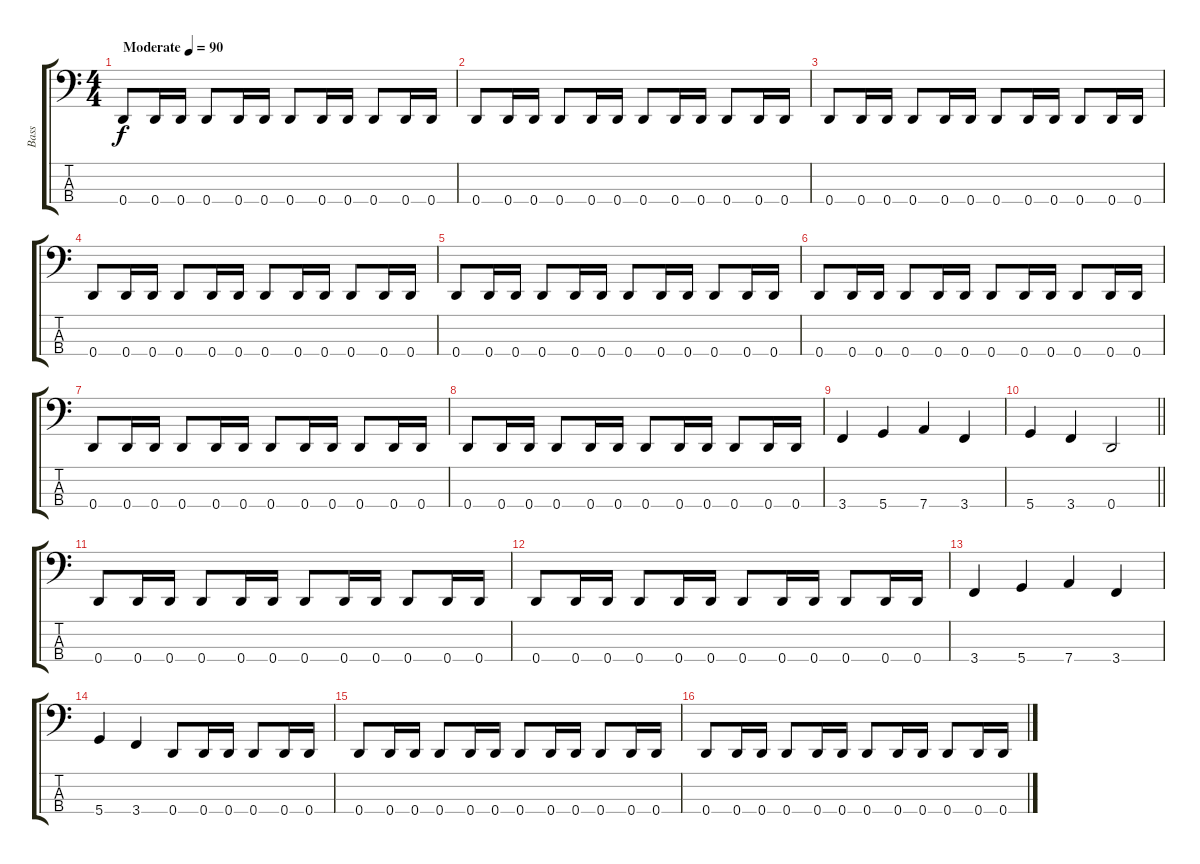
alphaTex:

\track ("Bass" "Bass") {instrument synthbass2}
\staff {score tabs}
\tuning (F2 C2 G1 D1) {hide}
\ts (4 4)
\tempo (90 "Moderate")
\clef f4
\ks c
0.4.8{dy f instrument synthbass2} 0.4.16 0.4.16 0.4.8 0.4.16 0.4.16 0.4.8 0.4.16 0.4.16 0.4.8 0.4.16 0.4.16 |
0.4.8 0.4.16 0.4.16 0.4.8 0.4.16 0.4.16 0.4.8 0.4.16 0.4.16 0.4.8 0.4.16 0.4.16 |
0.4.8 0.4.16 0.4.16 0.4.8 0.4.16 0.4.16 0.4.8 0.4.16 0.4.16 0.4.8 0.4.16 0.4.16 |
0.4.8 0.4.16 0.4.16 0.4.8 0.4.16 0.4.16 0.4.8 0.4.16 0.4.16 0.4.8 0.4.16 0.4.16 |
0.4.8 0.4.16 0.4.16 0.4.8 0.4.16 0.4.16 0.4.8 0.4.16 0.4.16 0.4.8 0.4.16 0.4.16 |
0.4.8 0.4.16 0.4.16 0.4.8 0.4.16 0.4.16 0.4.8 0.4.16 0.4.16 0.4.8 0.4.16 0.4.16 |
0.4.8 0.4.16 0.4.16 0.4.8 0.4.16 0.4.16 0.4.8 0.4.16 0.4.16 0.4.8 0.4.16 0.4.16 |
0.4.8 0.4.16 0.4.16 0.4.8 0.4.16 0.4.16 0.4.8 0.4.16 0.4.16 0.4.8 0.4.16 0.4.16 |
3.4.4 5.4.4 7.4.4 3.4.4 |
\barLineRight lightlight
5.4.4 3.4.4 0.4.2 |
\section ("" "")
0.4.8 0.4.16 0.4.16 0.4.8 0.4.16 0.4.16 0.4.8 0.4.16 0.4.16 0.4.8 0.4.16 0.4.16 |
0.4.8 0.4.16 0.4.16 0.4.8 0.4.16 0.4.16 0.4.8 0.4.16 0.4.16 0.4.8 0.4.16 0.4.16 |
3.4.4 5.4.4 7.4.4 3.4.4 |
5.4.4 3.4.4 0.4.8 0.4.16 0.4.16 0.4.8 0.4.16 0.4.16 |
0.4.8 0.4.16 0.4.16 0.4.8 0.4.16 0.4.16 0.4.8 0.4.16 0.4.16 0.4.8 0.4.16 0.4.16 |
0.4.8 0.4.16 0.4.16 0.4.8 0.4.16 0.4.16 0.4.8 0.4.16 0.4.16 0.4.8 0.4.16 0.4.16
